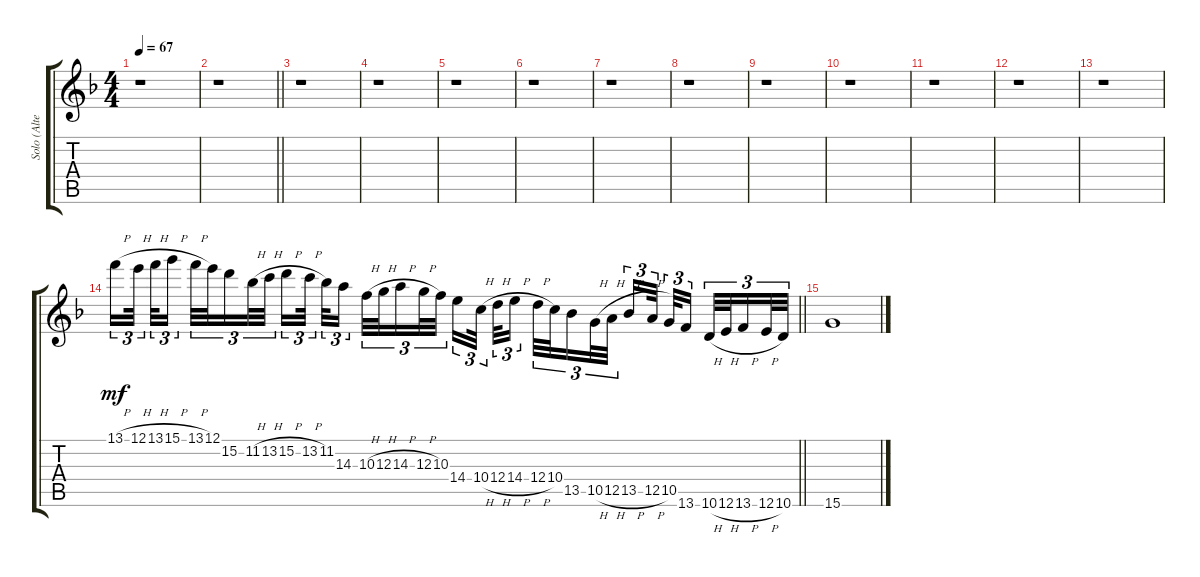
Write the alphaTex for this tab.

\track ("Solo (Alternate Ending)" "Solo (Alte") {mute instrument overdrivenguitar}
\staff {score tabs}
\tuning (E4 B3 G3 D3 A2 E2) {hide}
\ts (4 4)
\tempo 67
\clef g2
\ks dminor
r.1{dy mf instrument overdrivenguitar} |
\barLineRight lightlight
r.1 |
r.1 |
r.1 |
r.1 |
r.1 |
r.1 |
r.1 |
r.1 |
r.1 |
r.1 |
r.1 |
r.1 |
\barLineRight lightlight
13.1{h}.16{tu (3 2)} 12.1{h}.32{tu (3 2)} 13.1{h}.32{tu (3 2)} 15.1{h}.16{tu (3 2) beam splitsecondary} 13.1{h}.32{tu (3 2)} 12.1.32{tu (3 2)} 15.2.16{tu (3 2)} 11.2{h}.32{tu (3 2)} 13.2{h}.32{tu (3 2)} 15.2{h}.16{tu (3 2)} 13.2{h}.32{tu (3 2)} 11.2.32{tu (3 2)} 14.3.16{tu (3 2) beam splitsecondary} 10.3{h}.32{tu (3 2)} 12.3{h}.32{tu (3 2)} 14.3{h}.16{tu (3 2)} 12.3{h}.32{tu (3 2)} 10.3.32{tu (3 2)} 14.4.16{tu (3 2)} 10.4{h}.32{tu (3 2)} 12.4{h}.32{tu (3 2)} 14.4{h}.16{tu (3 2) beam splitsecondary} 12.4{h}.32{tu (3 2)} 10.4.32{tu (3 2)} 13.5.16{tu (3 2)} 10.5{h}.32{tu (3 2)} 12.5{h}.32{tu (3 2)} 13.5{h}.16{tu (3 2)} 12.5{h}.32{tu (3 2)} 10.5.32{tu (3 2)} 13.6.16{tu (3 2) beam splitsecondary} 10.6{h}.32{tu (3 2)} 12.6{h}.32{tu (3 2)} 13.6{h}.16{tu (3 2)} 12.6{h}.32{tu (3 2)} 10.6.32{tu (3 2)} |
15.6.1
